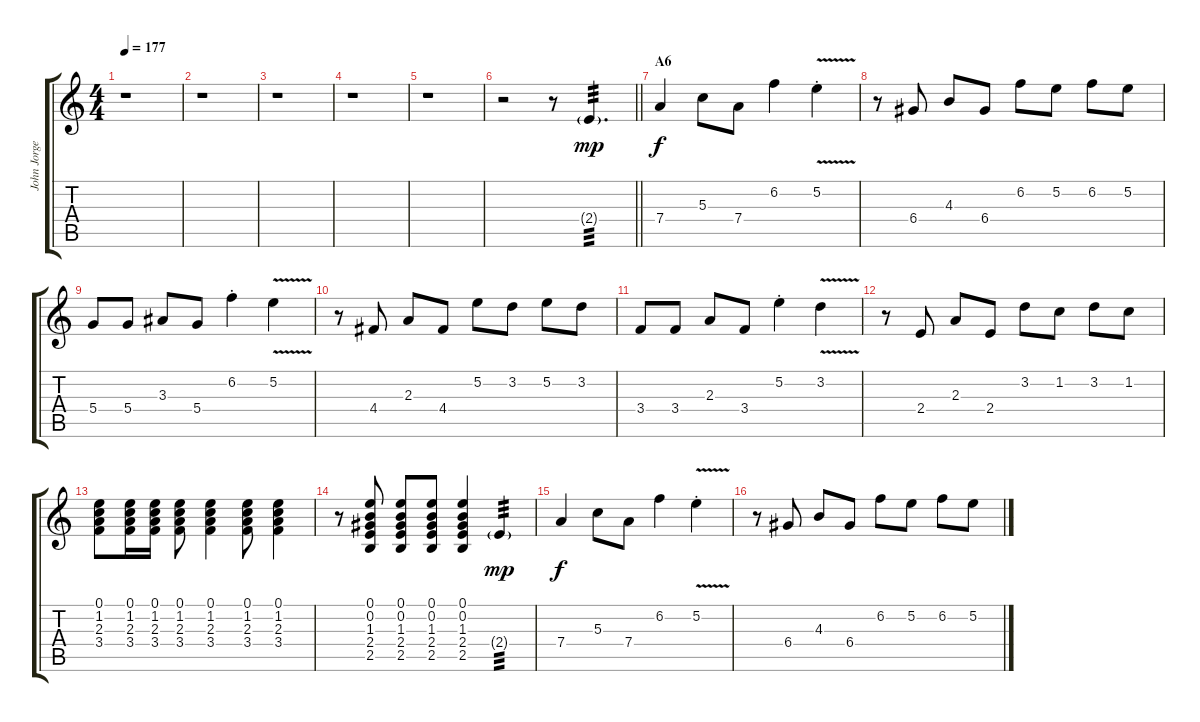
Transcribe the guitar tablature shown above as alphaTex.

\track ("John Jorgenson - Lead Acoustic" "John Jorge") {instrument acousticguitarsteel}
\staff {score tabs}
\tuning (E4 B3 G3 D3 A2 E2) {hide}
\ts (4 4)
\tempo 177
\clef g2
\ks c
r.1{dy f} |
r.1 |
r.1 |
r.1 |
r.1 |
\barLineRight lightlight
r.2 r.8 2.4{g}.4{d tp 3 dy mp} |
\section ("" "A6")
7.4.4{dy f} 5.3.8 7.4.8 6.2.4 5.2{v st}.4 |
r.8 6.4.8 4.3.8 6.4.8 6.2.8 5.2.8 6.2.8 5.2.8 |
5.4.8 5.4.8 3.3.8 5.4.8 6.2{st}.4 5.2{v}.4 |
r.8 4.4.8 2.3.8 4.4.8 5.2.8 3.2.8 5.2.8 3.2.8 |
3.4.8 3.4.8 2.3.8 3.4.8 5.2{st}.4 3.2{v}.4 |
r.8 2.4.8 2.3.8 2.4.8 3.2.8 1.2.8 3.2.8 1.2.8 |
(0.1 1.2 2.3 3.4).8 (0.1 1.2 2.3 3.4).16 (0.1 1.2 2.3 3.4).16 (0.1 1.2 2.3 3.4).8 (0.1 1.2 2.3 3.4).4 (0.1 1.2 2.3 3.4).8 (0.1 1.2 2.3 3.4).4 |
r.8 (0.1 0.2 1.3 2.4 2.5).8 (0.1 0.2 1.3 2.4 2.5).8 (0.1 0.2 1.3 2.4 2.5).8 (0.1 0.2 1.3 2.4 2.5).4 2.4{g}.4{tp 3 dy mp} |
7.4.4{dy f} 5.3.8 7.4.8 6.2.4 5.2{v st}.4 |
r.8 6.4.8 4.3.8 6.4.8 6.2.8 5.2.8 6.2.8 5.2.8
